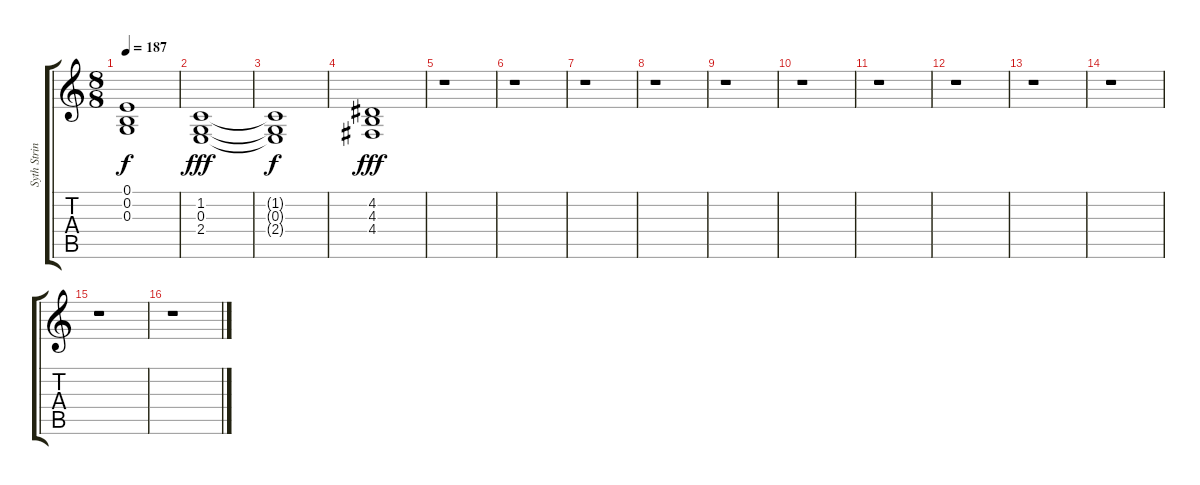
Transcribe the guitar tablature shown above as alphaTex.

\track ("Syth Strings" "Syth Strin") {instrument synthstrings1}
\staff {score tabs}
\tuning (E4 B3 G3 D3 A2 E2) {hide}
\ts (8 8)
\tempo 187
\clef g2
\ks c
(0.1{t} 0.2{t} 0.3{t}).1{dy f} |
(1.2 0.3 2.4).1{dy fff} |
(1.2{t} 0.3{t} 2.4{t}).1{dy f} |
(4.2 4.3 4.4).1{dy fff} |
r.1 |
r.1 |
r.1 |
r.1 |
r.1 |
r.1 |
r.1 |
r.1 |
r.1 |
r.1 |
r.1 |
r.1
